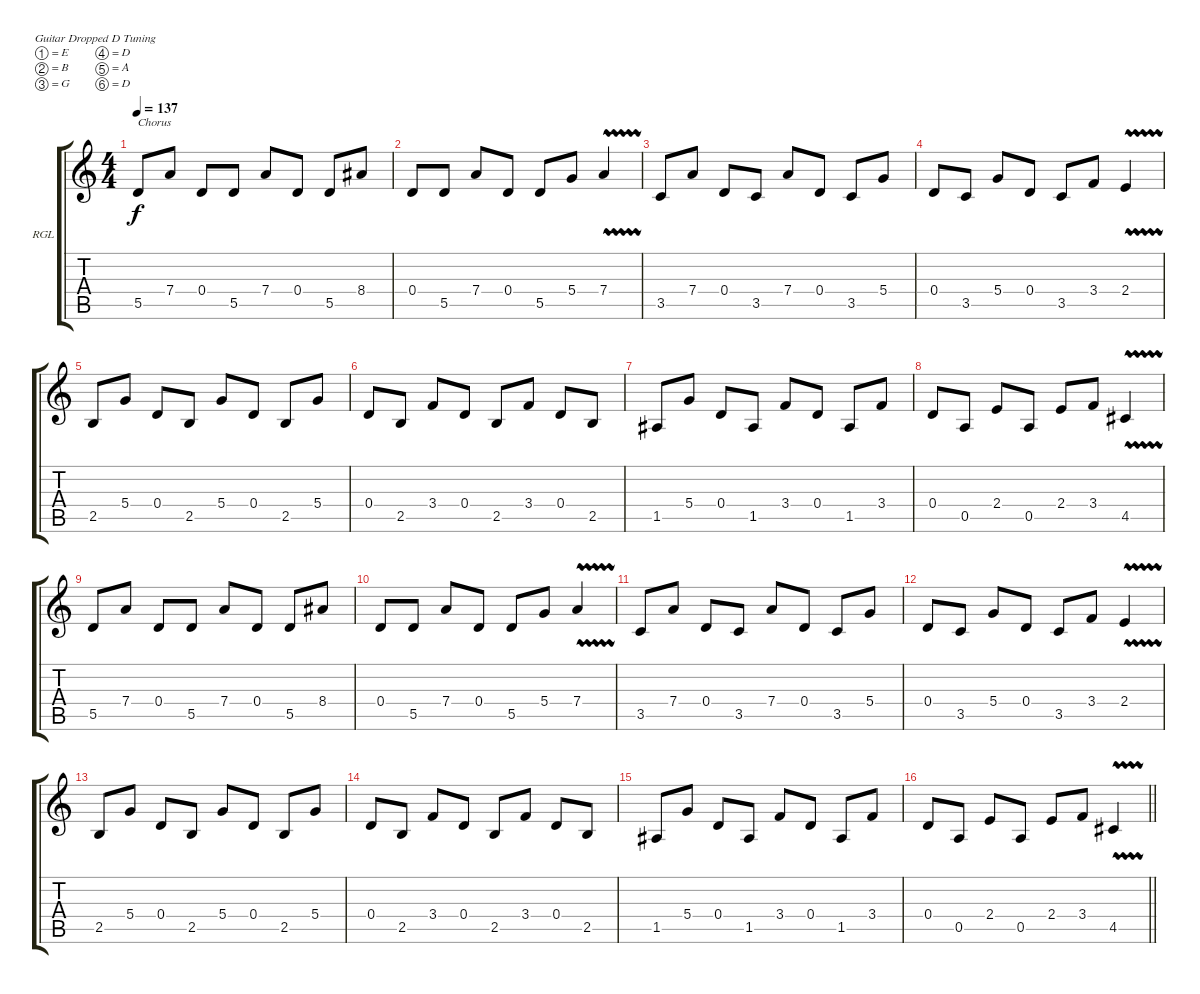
\defaultSystemsLayout 4
\bracketExtendMode groupsimilarinstruments
\firstSystemTrackNameOrientation horizontal
\otherSystemsTrackNameOrientation horizontal
\track ("Rhythm Guitar(Left)" "RGL") {instrument distortionguitar}
\staff {score tabs}
\tuning (E4 B3 G3 D3 A2 D2)
\ts (4 4)
\tempo 137
\clef g2
\ks c
5.5.8{txt "Chorus" dy f} 7.4.8 0.4.8 5.5.8 7.4.8 0.4.8 5.5.8 8.4.8 |
0.4.8 5.5.8 7.4.8 0.4.8 5.5.8 5.4.8 7.4{vw}.4 |
3.5.8 7.4.8 0.4.8 3.5.8 7.4.8 0.4.8 3.5.8 5.4.8 |
0.4.8 3.5.8 5.4.8 0.4.8 3.5.8 3.4.8 2.4{vw}.4 |
2.5.8 5.4.8 0.4.8 2.5.8 5.4.8 0.4.8 2.5.8 5.4.8 |
0.4.8 2.5.8 3.4.8 0.4.8 2.5.8 3.4.8 0.4.8 2.5.8 |
1.5.8 5.4.8 0.4.8 1.5.8 3.4.8 0.4.8 1.5.8 3.4.8 |
0.4.8 0.5.8 2.4.8 0.5.8 2.4.8 3.4.8 4.5{vw}.4 |
5.5.8 7.4.8 0.4.8 5.5.8 7.4.8 0.4.8 5.5.8 8.4.8 |
0.4.8 5.5.8 7.4.8 0.4.8 5.5.8 5.4.8 7.4{vw}.4 |
3.5.8 7.4.8 0.4.8 3.5.8 7.4.8 0.4.8 3.5.8 5.4.8 |
0.4.8 3.5.8 5.4.8 0.4.8 3.5.8 3.4.8 2.4{vw}.4 |
2.5.8 5.4.8 0.4.8 2.5.8 5.4.8 0.4.8 2.5.8 5.4.8 |
0.4.8 2.5.8 3.4.8 0.4.8 2.5.8 3.4.8 0.4.8 2.5.8 |
1.5.8 5.4.8 0.4.8 1.5.8 3.4.8 0.4.8 1.5.8 3.4.8 |
\barLineRight lightlight
0.4.8 0.5.8 2.4.8 0.5.8 2.4.8 3.4.8 4.5{vw}.4
